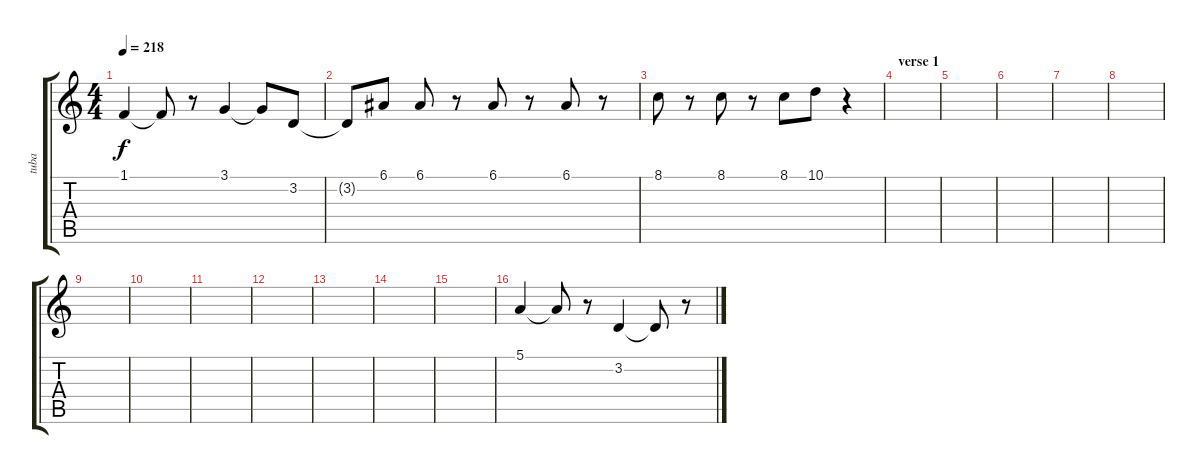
\track ("tuba" "tuba") {instrument tuba}
\staff {score tabs}
\tuning (E4 B3 G3 D3 A2 E2) {hide}
\ts (4 4)
\tempo 218
\clef g2
\ks c
1.1.4{dy f} 1.1{t}.8 r.8 3.1.4 3.1{t}.8 3.2.8 |
3.2{t}.8 6.1.8{balance 12} 6.1.8 r.8 6.1.8 r.8 6.1.8 r.8 |
8.1.8 r.8 8.1.8 r.8 8.1.8 10.1.8 r.4 |
\section ("" "verse 1")
|
|
|
|
|
|
|
|
|
|
|
|
5.1.4{balance 4} 5.1{t}.8 r.8 3.2.4 3.2{t}.8 r.8
